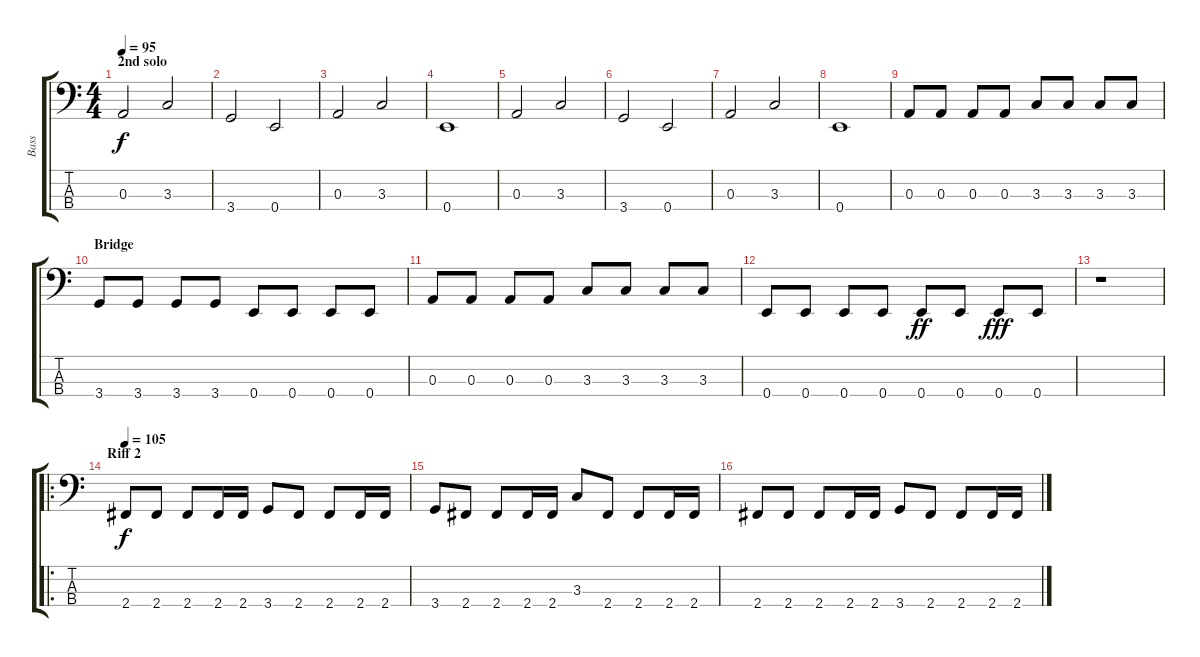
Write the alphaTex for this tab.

\track ("Bass" "Bass") {instrument electricbasspick}
\staff {score tabs}
\tuning (G2 D2 A1 E1) {hide}
\ts (4 4)
\section ("" "2nd solo")
\tempo 95
\clef f4
\ks c
0.3.2{dy f} 3.3.2 |
3.4.2 0.4.2 |
0.3.2 3.3.2 |
0.4.1 |
0.3.2 3.3.2 |
3.4.2 0.4.2 |
0.3.2 3.3.2 |
0.4.1 |
0.3.8 0.3.8 0.3.8 0.3.8 3.3.8 3.3.8 3.3.8 3.3.8 |
\section ("" "Bridge")
3.4.8 3.4.8 3.4.8 3.4.8 0.4.8 0.4.8 0.4.8 0.4.8 |
0.3.8 0.3.8 0.3.8 0.3.8 3.3.8 3.3.8 3.3.8 3.3.8 |
0.4.8 0.4.8 0.4.8 0.4.8 0.4.8{dy ff} 0.4.8 0.4.8{dy fff} 0.4.8 |
r.1 |
\ro
\section ("" "Riff 2")
\tempo 105
2.4.8{dy f} 2.4.8 2.4.8 2.4.16 2.4.16 3.4.8 2.4.8 2.4.8 2.4.16 2.4.16 |
3.4.8 2.4.8 2.4.8 2.4.16 2.4.16 3.3.8 2.4.8 2.4.8 2.4.16 2.4.16 |
2.4.8 2.4.8 2.4.8 2.4.16 2.4.16 3.4.8 2.4.8 2.4.8 2.4.16 2.4.16
